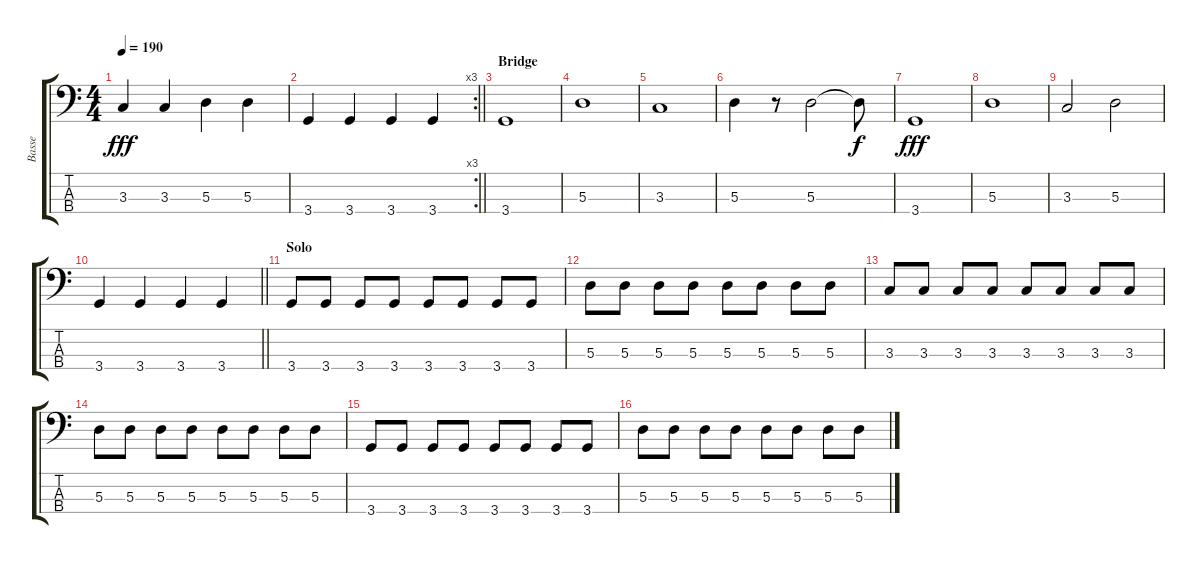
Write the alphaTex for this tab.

\track ("Basse" "Basse") {instrument electricbasspick}
\staff {score tabs}
\tuning (G2 D2 A1 E1) {hide}
\ts (4 4)
\tempo 190
\clef f4
\ks c
3.3.4{dy fff} 3.3.4 5.3.4 5.3.4 |
\rc 3
\barLineRight lightlight
3.4.4 3.4.4 3.4.4 3.4.4 |
\section ("" "Bridge")
3.4.1 |
5.3.1 |
3.3.1 |
5.3.4 r.8 5.3.2 5.3{t}.8{dy f} |
3.4.1{dy fff} |
5.3.1 |
3.3.2 5.3.2 |
\barLineRight lightlight
3.4.4 3.4.4 3.4.4 3.4.4 |
\section ("" "Solo")
3.4.8 3.4.8 3.4.8 3.4.8 3.4.8 3.4.8 3.4.8 3.4.8 |
5.3.8 5.3.8 5.3.8 5.3.8 5.3.8 5.3.8 5.3.8 5.3.8 |
3.3.8 3.3.8 3.3.8 3.3.8 3.3.8 3.3.8 3.3.8 3.3.8 |
5.3.8 5.3.8 5.3.8 5.3.8 5.3.8 5.3.8 5.3.8 5.3.8 |
3.4.8 3.4.8 3.4.8 3.4.8 3.4.8 3.4.8 3.4.8 3.4.8 |
5.3.8 5.3.8 5.3.8 5.3.8 5.3.8 5.3.8 5.3.8 5.3.8
